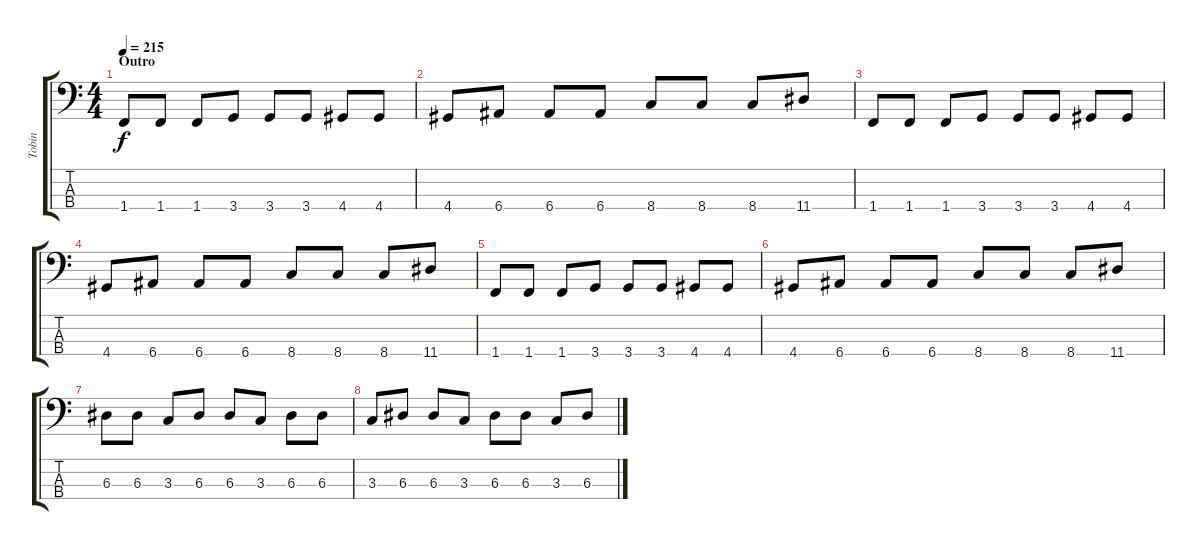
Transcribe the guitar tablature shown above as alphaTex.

\track ("Tobin" "Tobin") {instrument electricbassfinger}
\staff {score tabs}
\tuning (G2 D2 A1 E1) {hide}
\ts (4 4)
\section ("" "Outro")
\tempo 215
\clef f4
\ks c
1.4.8{dy f} 1.4.8 1.4.8 3.4.8 3.4.8 3.4.8 4.4.8 4.4.8 |
4.4.8 6.4.8 6.4.8 6.4.8 8.4.8 8.4.8 8.4.8 11.4.8 |
1.4.8 1.4.8 1.4.8 3.4.8 3.4.8 3.4.8 4.4.8 4.4.8 |
4.4.8 6.4.8 6.4.8 6.4.8 8.4.8 8.4.8 8.4.8 11.4.8 |
1.4.8 1.4.8 1.4.8 3.4.8 3.4.8 3.4.8 4.4.8 4.4.8 |
4.4.8 6.4.8 6.4.8 6.4.8 8.4.8 8.4.8 8.4.8 11.4.8 |
6.3.8 6.3.8 3.3.8 6.3.8 6.3.8 3.3.8 6.3.8 6.3.8 |
3.3.8 6.3.8 6.3.8 3.3.8 6.3.8 6.3.8 3.3.8 6.3.8
